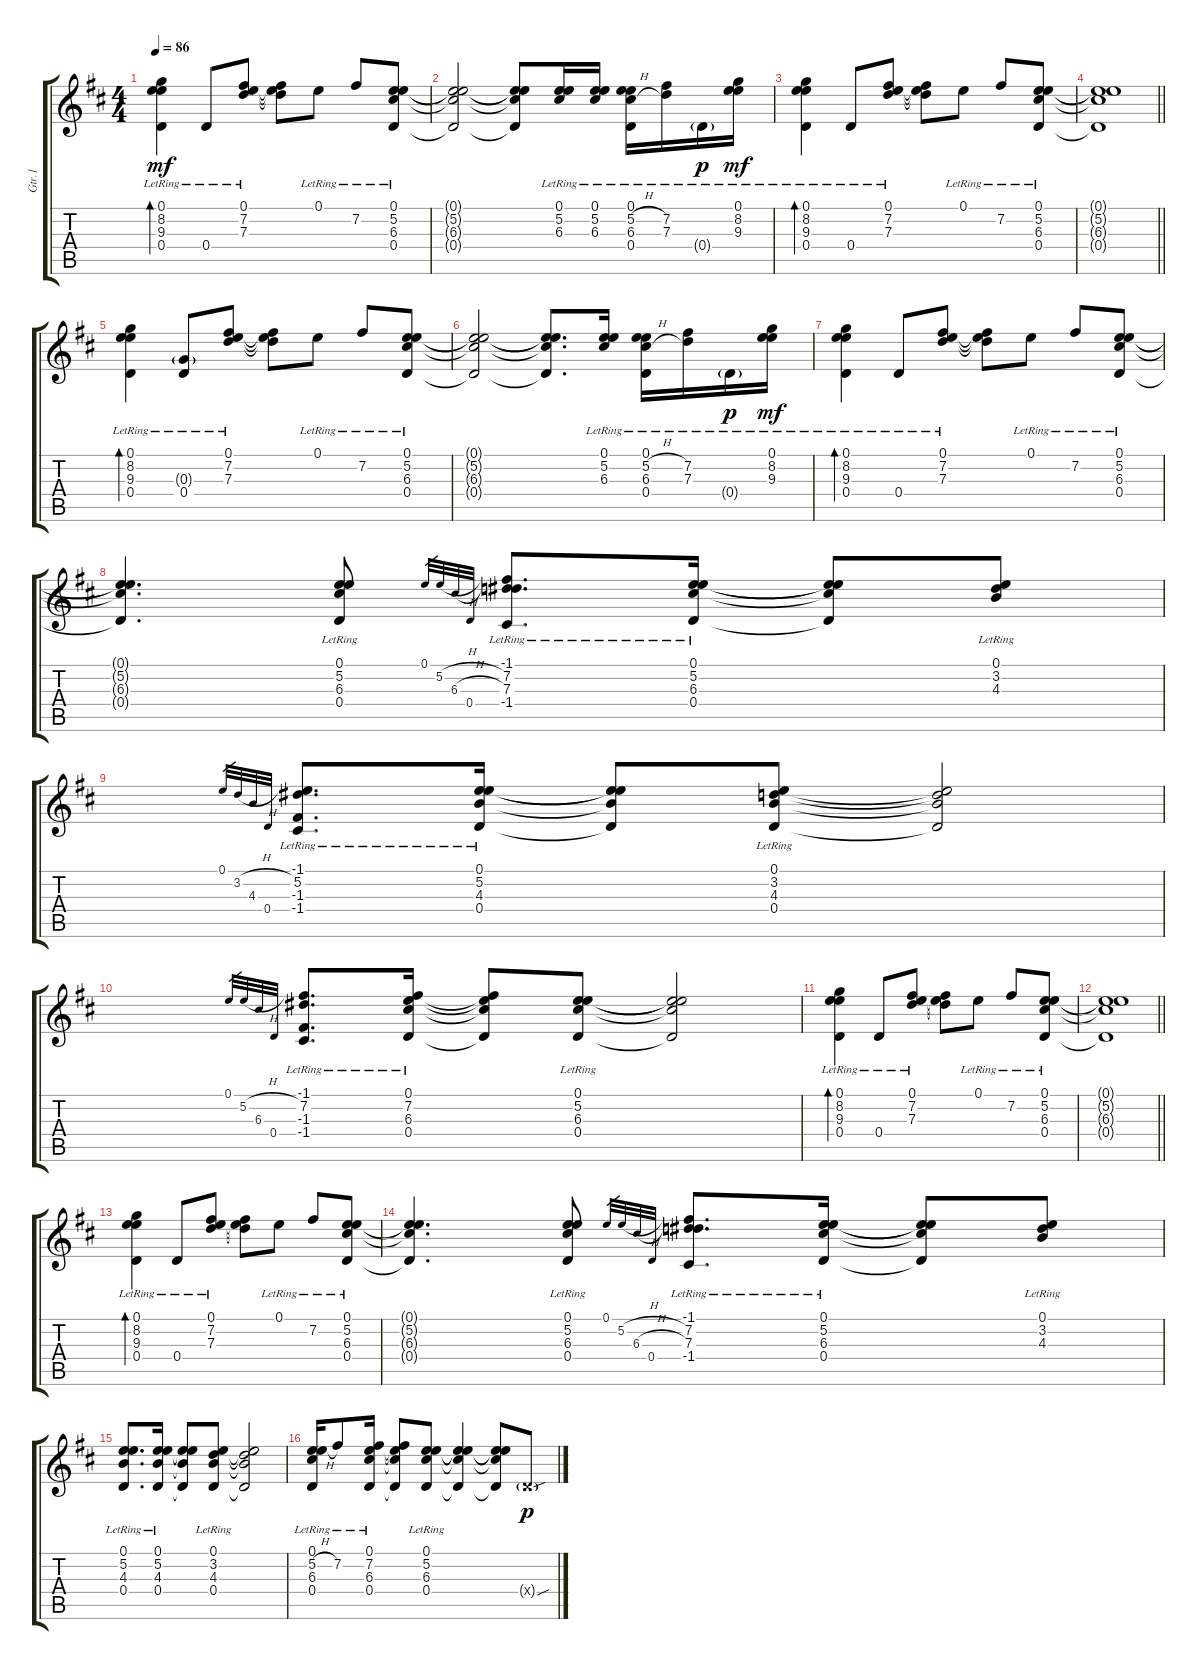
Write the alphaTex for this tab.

\track ("Gtr.1" "Gtr.1") {instrument electricguitarjazz}
\staff {score tabs}
\tuning (E4 B3 G3 D3 A2 E2) {hide}
\ts (4 4)
\tempo 86
\clef g2
\ks d
(0.1{lr} 8.2{lr} 9.3{lr} 0.4{lr}).4{bd 30 dy mf instrument electricguitarjazz} 0.4{lr}.8 (0.1{lr} 7.2{lr} 7.3{lr}).8 (0.1{t} 7.2{t} 7.3{t}).8 0.1{lr}.8 7.2{lr}.8 (0.1{lr} 5.2{lr} 6.3{lr} 0.4{lr}).8 |
(0.1{t} 5.2{t} 6.3{t} 0.4{t}).2 (0.1{t} 5.2{t} 6.3{t} 0.4{t}).8 (0.1{lr} 5.2{lr} 6.3{lr}).16 (0.1{lr} 5.2{lr} 6.3{lr}).16 (0.1{lr} 5.2{h lr} 6.3{h lr} 0.4{lr}).16 (7.2{lr} 7.3{lr}).16 0.4{g lr}.16{dy p} (0.1{lr} 8.2{lr} 9.3{lr}).16{dy mf} |
(0.1{lr} 8.2{lr} 9.3{lr} 0.4{lr}).4{bd 30} 0.4{lr}.8 (0.1{lr} 7.2{lr} 7.3{lr}).8 (0.1{t} 7.2{t} 7.3{t}).8 0.1{lr}.8 7.2{lr}.8 (0.1{lr} 5.2{lr} 6.3{lr} 0.4{lr}).8 |
\barLineRight lightlight
(0.1{t} 5.2{t} 6.3{t} 0.4{t}).1 |
(0.1{lr} 8.2{lr} 9.3{lr} 0.4{lr}).4{bd 30} (0.3{g lr} 0.4{lr}).8 (0.1{lr} 7.2{lr} 7.3{lr}).8 (0.1{t} 7.2{t} 7.3{t}).8 0.1{lr}.8 7.2{lr}.8 (0.1{lr} 5.2{lr} 6.3{lr} 0.4{lr}).8 |
(0.1{t} 5.2{t} 6.3{t} 0.4{t}).2 (0.1{t} 5.2{t} 6.3{t} 0.4{t}).8{d} (0.1{lr} 5.2{lr} 6.3{lr}).16 (0.1{lr} 5.2{h lr} 6.3{h lr} 0.4{lr}).16 (7.2{lr} 7.3{lr}).16 0.4{g lr}.16{dy p} (0.1{lr} 8.2{lr} 9.3{lr}).16{dy mf} |
(0.1{lr} 8.2{lr} 9.3{lr} 0.4{lr}).4{bd 30} 0.4{lr}.8 (0.1{lr} 7.2{lr} 7.3{lr}).8 (0.1{t} 7.2{t} 7.3{t}).8 0.1{lr}.8 7.2{lr}.8 (0.1{lr} 5.2{lr} 6.3{lr} 0.4{lr}).8 |
(0.1{t} 5.2{t} 6.3{t} 0.4{t}).4{d} (0.1{lr} 5.2{lr} 6.3{lr} 0.4{lr}).8 0.1.32{gr} 5.2{h}.32{gr} 6.3{h}.32{gr} 0.4.32{gr} (-1.1 7.2{lr} 7.3{lr} -1.4).8{d} (0.1{lr} 5.2{lr} 6.3{lr} 0.4{lr}).16 (0.1{t} 5.2{t} 6.3{t} 0.4{t}).8 (0.1{lr} 3.2{lr} 4.3{lr}).8 |
0.1.32{gr} 3.2{h}.32{gr} 4.3.32{gr} 0.4.32{gr} (-1.1 5.2{lr} -1.3 -1.4).8{d} (0.1{lr} 5.2{lr} 4.3{lr} 0.4{lr}).16 (0.1{t} 5.2{t} 4.3{t} 0.4{t}).8 (0.1{lr} 3.2{lr} 4.3{lr} 0.4{lr}).8 (0.1{t} 3.2{t} 4.3{t} 0.4{t}).2 |
0.1.32{gr} 5.2{h}.32{gr} 6.3.32{gr} 0.4.32{gr} (-1.1 7.2{lr} -1.3 -1.4).8{d} (0.1{lr} 7.2{lr} 6.3{lr} 0.4{lr}).16 (0.1{t} 7.2{t} 6.3{t} 0.4{t}).8 (0.1{lr} 5.2{lr} 6.3{lr} 0.4{lr}).8 (0.1{t} 5.2{t} 6.3{t} 0.4{t}).2 |
(0.1{lr} 8.2{lr} 9.3{lr} 0.4{lr}).4{bd 30} 0.4{lr}.8 (0.1{lr} 7.2{lr} 7.3{lr}).8 (0.1{t} 7.2{t} 7.3{t}).8 0.1{lr}.8 7.2{lr}.8 (0.1{lr} 5.2{lr} 6.3{lr} 0.4{lr}).8 |
\barLineRight lightlight
(0.1{t} 5.2{t} 6.3{t} 0.4{t}).1 |
(0.1{lr} 8.2{lr} 9.3{lr} 0.4{lr}).4{bd 30} 0.4{lr}.8 (0.1{lr} 7.2{lr} 7.3{lr}).8 (0.1{t} 7.2{t} 7.3{t}).8 0.1{lr}.8 7.2{lr}.8 (0.1{lr} 5.2{lr} 6.3{lr} 0.4{lr}).8 |
(0.1{t} 5.2{t} 6.3{t} 0.4{t}).4{d} (0.1{lr} 5.2{lr} 6.3{lr} 0.4{lr}).8 0.1.32{gr} 5.2{h}.32{gr} 6.3{h}.32{gr} 0.4.32{gr} (-1.1 7.2{lr} 7.3{lr} -1.4).8{d} (0.1{lr} 5.2{lr} 6.3{lr} 0.4{lr}).16 (0.1{t} 5.2{t} 6.3{t} 0.4{t}).8 (0.1{lr} 3.2{lr} 4.3{lr}).8 |
(0.1{lr} 5.2{lr} 4.3{lr} 0.4{lr}).8{d} (0.1{lr} 5.2{lr} 4.3{lr} 0.4{lr}).16 (0.1{t} 5.2{t} 4.3{t} 0.4{t}).8 (0.1{lr} 3.2{lr} 4.3{lr} 0.4{lr}).8 (0.1{t} 3.2{t} 4.3{t} 0.4{t}).2 |
(0.1{lr} 5.2{h lr} 6.3{lr} 0.4{lr}).16 7.2{lr}.8 (0.1{lr} 7.2{lr} 6.3{lr} 0.4{lr}).16 (0.1{t} 7.2{t} 6.3{t} 0.4{t}).8 (0.1{lr} 5.2{lr} 6.3{lr} 0.4{lr}).8 (0.1{t} 5.2{t} 6.3{t} 0.4{t}).4 (0.1{t} 5.2{t} 6.3{t} 0.4{t}).8 0.4{sou g x}.8{dy p}
